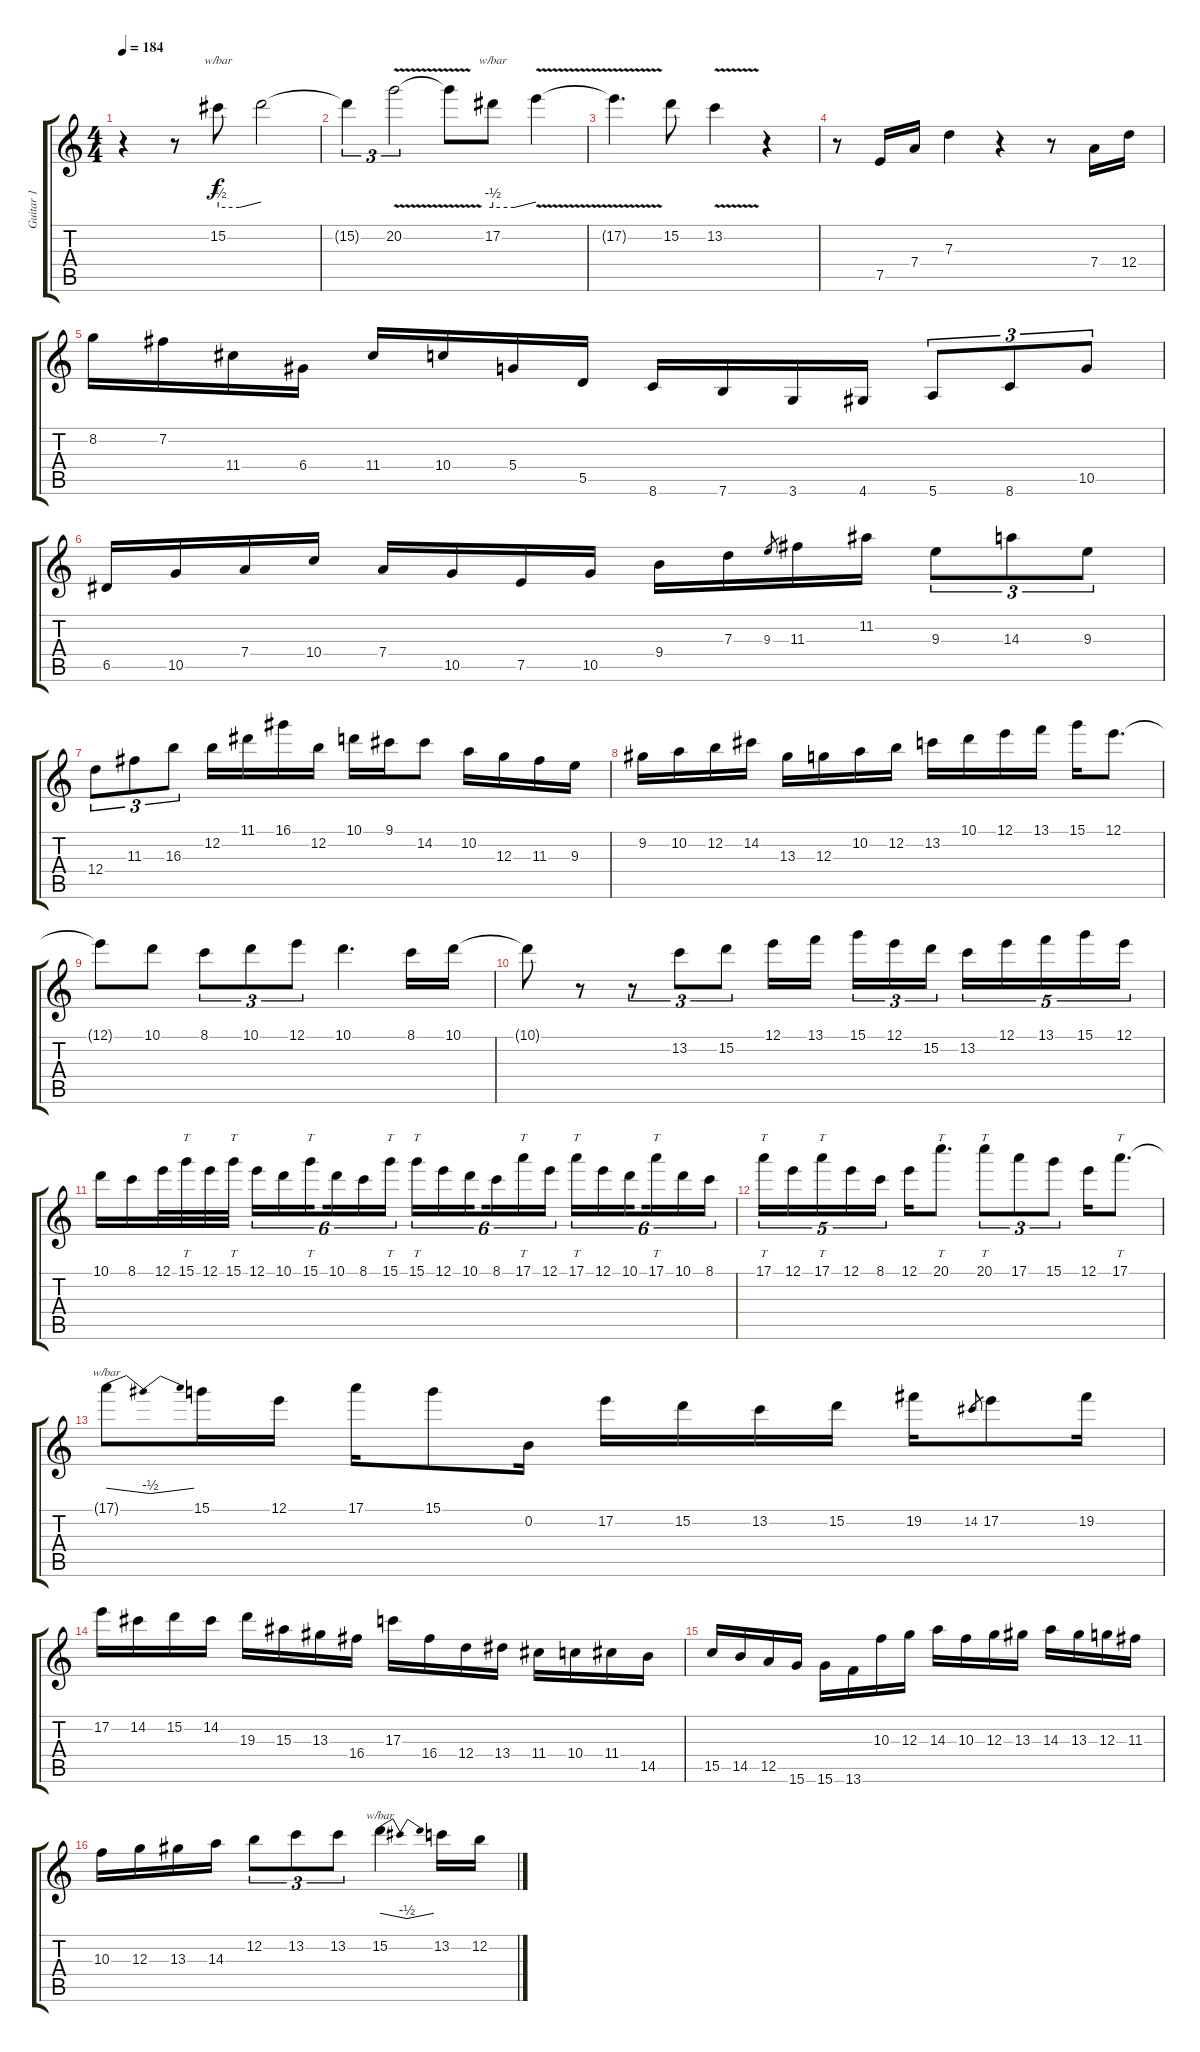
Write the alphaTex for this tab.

\track ("Guitar 1" "Guitar 1") {instrument overdrivenguitar}
\staff {score tabs}
\tuning (E4 B3 G3 D3 A2 E2) {hide}
\ts (4 4)
\tempo 184
\clef g2
\ks c
r.4{dy f} r.8 15.2.8{tbe (custom default 0 -2 30 -2 60 0)} 15.2{t}.2 |
15.2{t}.4{tu (3 2)} 20.2{v}.2{tu (3 2)} 20.2{t}.8 17.2.8{tbe (custom default 0 -2 30 -2 60 0)} 17.2{v t}.4 |
17.2{t}.4{d} 15.2.8 13.2{v}.4 r.4 |
r.8 7.5.16 7.4.16 7.3.4 r.4 r.8 7.4.16 12.4.16 |
8.2.16 7.2.16 11.4.16 6.4.16 11.4.16 10.4.16 5.4.16 5.5.16 8.6.16 7.6.16 3.6.16 4.6.16 5.6.8{tu (3 2)} 8.6.8{tu (3 2)} 10.5.8{tu (3 2)} |
6.5.16 10.5.16 7.4.16 10.4.16 7.4.16 10.5.16 7.5.16 10.5.16 9.4.16 7.3.16 9.3.8{gr} 11.3.16 11.2.16 9.3.8{tu (3 2)} 14.3.8{tu (3 2)} 9.3.8{tu (3 2)} |
12.4.8{tu (3 2)} 11.3.8{tu (3 2)} 16.3.8{tu (3 2)} 12.2.16 11.1.16 16.1.16 12.2.16 10.1.16 9.1.16 14.2.8 10.2.16 12.3.16 11.3.16 9.3.16 |
9.2.16 10.2.16 12.2.16 14.2.16 13.3.16 12.3.16 10.2.16 12.2.16 13.2.16 10.1.16 12.1.16 13.1.16 15.1.16 12.1.8{d} |
12.1{t}.8 10.1.8 8.1.8{tu (3 2)} 10.1.8{tu (3 2)} 12.1.8{tu (3 2)} 10.1.4{d} 8.1.16 10.1.16 |
10.1{t}.8 r.8 r.8{tu (3 2)} 13.2.8{tu (3 2)} 15.2.8{tu (3 2)} 12.1.16 13.1.16{beam splitsecondary} 15.1.16{tu (3 2)} 12.1.16{tu (3 2)} 15.2.16{tu (3 2)} 13.2.16{tu (5 4)} 12.1.16{tu (5 4)} 13.1.16{tu (5 4)} 15.1.16{tu (5 4)} 12.1.16{tu (5 4)} |
10.1.16 8.1.16 12.1.32 15.1.32{tt} 12.1.32 15.1.32{tt} 12.1.16{tu (6 4)} 10.1.16{tu (6 4)} 15.1.16{tt tu (6 4) beam splitsecondary} 10.1.16{tu (6 4)} 8.1.16{tu (6 4)} 15.1.16{tt tu (6 4)} 15.1.16{tt tu (6 4)} 12.1.16{tu (6 4)} 10.1.16{tu (6 4) beam splitsecondary} 8.1.16{tu (6 4)} 17.1.16{tt tu (6 4)} 12.1.16{tu (6 4)} 17.1.16{tt tu (6 4)} 12.1.16{tu (6 4)} 10.1.16{tu (6 4) beam splitsecondary} 17.1.16{tt tu (6 4)} 10.1.16{tu (6 4)} 8.1.16{tu (6 4)} |
17.1.16{tt tu (5 4)} 12.1.16{tu (5 4)} 17.1.16{tt tu (5 4)} 12.1.16{tu (5 4)} 8.1.16{tu (5 4)} 12.1.16 20.1.8{tt d} 20.1.8{tt tu (3 2)} 17.1.8{tu (3 2)} 15.1.8{tu (3 2)} 12.1.16 17.1.8{tt d} |
17.1{t}.8{tbe (dip default 0 0 30 -2 60 0)} 15.1.16 12.1.16 17.1.16 15.1.8 0.2.16 17.2.16 15.2.16 13.2.16 15.2.16 19.2.16 14.2.8{gr} 17.2.8 19.2.16 |
17.2.16 14.2.16 15.2.16 14.2.16 19.3.16 15.3.16 13.3.16 16.4.16 17.3.16 16.4.16 12.4.16 13.4.16 11.4.16 10.4.16 11.4.16 14.5.16 |
15.5.16 14.5.16 12.5.16 15.6.16 15.6.16 13.6.16 10.3.16 12.3.16 14.3.16 10.3.16 12.3.16 13.3.16 14.3.16 13.3.16 12.3.16 11.3.16 |
10.3.16 12.3.16 13.3.16 14.3.16 12.2.8{tu (3 2)} 13.2.8{tu (3 2)} 13.2.8{tu (3 2)} 15.2.4{d tbe (dip default 0 0 30 -2 60 0)} 13.2.16 12.2.16
